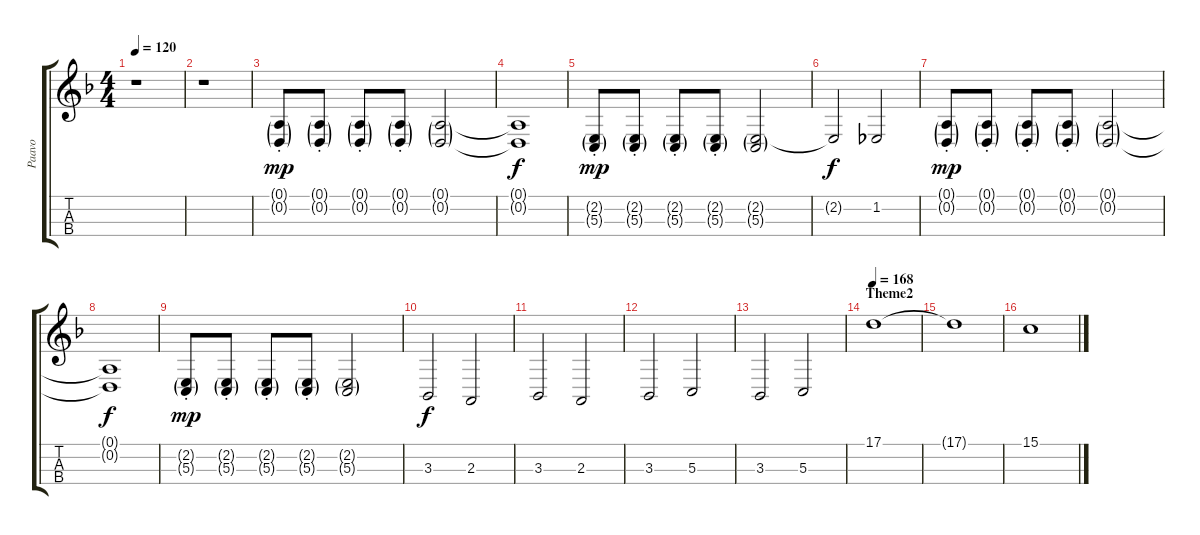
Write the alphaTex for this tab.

\track ("Paavo" "Paavo") {instrument cello}
\staff {score tabs}
\tuning (A3 D3 G2 C2) {hide}
\ts (4 4)
\tempo 120
\clef g2
\ks f
r.1{dy f} |
r.1 |
(0.1{g st} 0.2{g st}).8{dy mp} (0.1{g st} 0.2{g st}).8 (0.1{g st} 0.2{g st}).8 (0.1{g st} 0.2{g st}).8 (0.1{g} 0.2{g}).2 |
(0.1{t} 0.2{t}).1{dy f} |
(2.2{g st} 5.3{g st}).8{dy mp} (2.2{g st} 5.3{g st}).8 (2.2{g st} 5.3{g st}).8 (2.2{g st} 5.3{g st}).8 (2.2{g} 5.3{g}).2 |
2.2{t}.2{dy f} 1.2.2 |
(0.1{g st} 0.2{g st}).8{dy mp} (0.1{g st} 0.2{g st}).8 (0.1{g st} 0.2{g st}).8 (0.1{g st} 0.2{g st}).8 (0.1{g} 0.2{g}).2 |
(0.1{t} 0.2{t}).1{dy f} |
(2.2{g st} 5.3{g st}).8{dy mp} (2.2{g st} 5.3{g st}).8 (2.2{g st} 5.3{g st}).8 (2.2{g st} 5.3{g st}).8 (2.2{g} 5.3{g}).2 |
3.3.2{dy f} 2.3.2 |
3.3.2 2.3.2 |
3.3.2 5.3.2 |
3.3.2 5.3.2 |
\section ("" "Theme2")
\tempo 168
17.1.1{volume 13} |
17.1{t}.1 |
15.1.1
